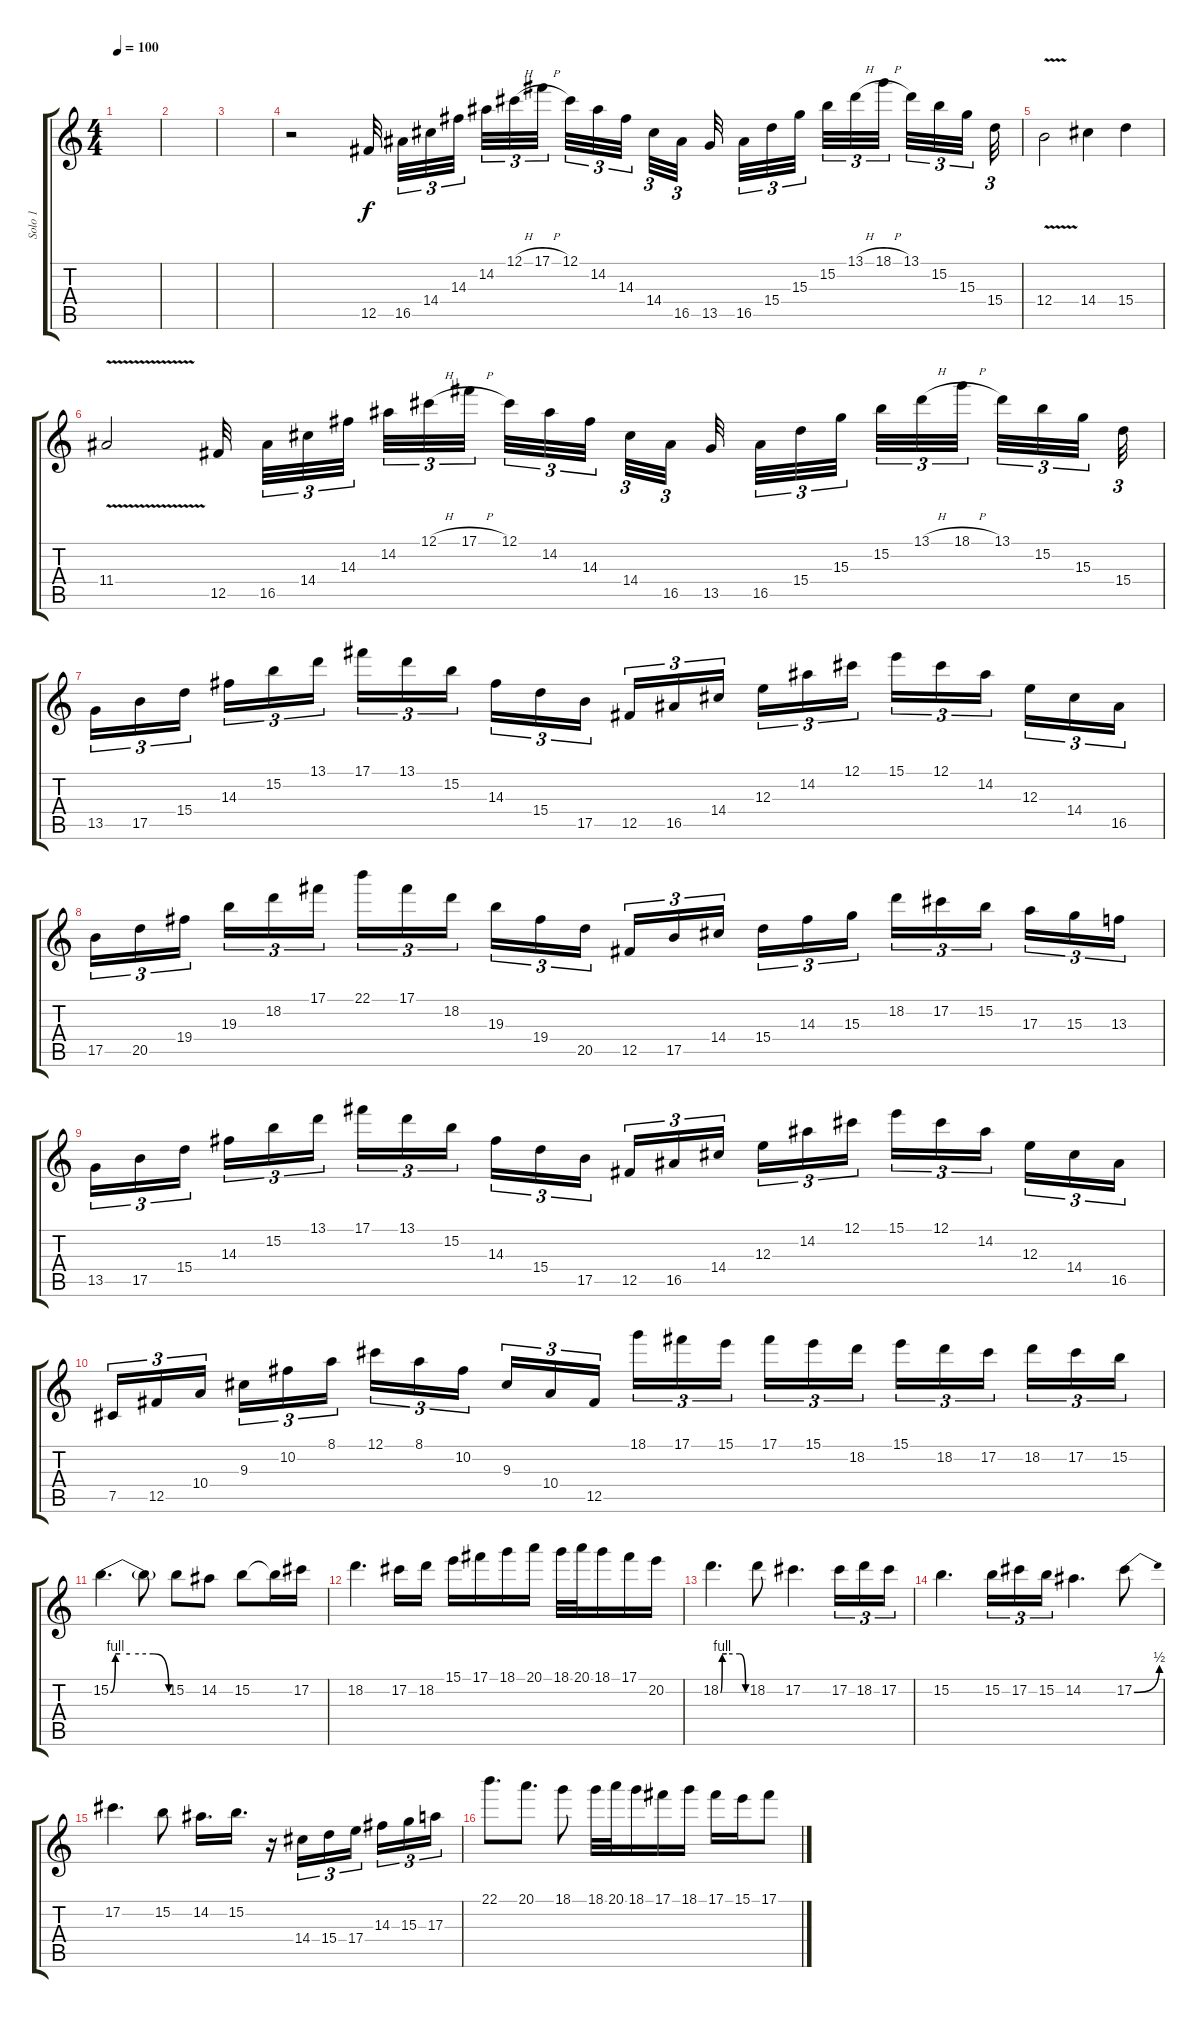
\track ("Solo 1" "Solo 1") {instrument distortionguitar}
\staff {score tabs}
\tuning (Db4 Ab3 E3 B2 Gb2 B1) {hide}
\ts (4 4)
\tempo 100
\clef g2
\ks c
|
|
|
r.2 12.5.32{beam splitsecondary} 16.5.32{tu (3 2)} 14.4.32{tu (3 2)} 14.3.32{tu (3 2) beam splitsecondary} 14.2.32{tu (3 2)} 12.1{h}.32{tu (3 2)} 17.1{h}.32{tu (3 2) beam splitsecondary} 12.1.32{tu (3 2)} 14.2.32{tu (3 2)} 14.3.32{tu (3 2) beam splitsecondary} 14.4.32{tu (3 2)} 16.5.32{tu (3 2)} 13.5.32{beam splitsecondary} 16.5.32{tu (3 2)} 15.4.32{tu (3 2)} 15.3.32{tu (3 2) beam splitsecondary} 15.2.32{tu (3 2)} 13.1{h}.32{tu (3 2)} 18.1{h}.32{tu (3 2) beam splitsecondary} 13.1.32{tu (3 2)} 15.2.32{tu (3 2)} 15.3.32{tu (3 2) beam splitsecondary} 15.4.32{tu (3 2)} |
12.4{v}.2 14.4.4 15.4.4 |
11.4{v}.2 12.5.32{beam splitsecondary} 16.5.32{tu (3 2)} 14.4.32{tu (3 2)} 14.3.32{tu (3 2) beam splitsecondary} 14.2.32{tu (3 2)} 12.1{h}.32{tu (3 2)} 17.1{h}.32{tu (3 2) beam splitsecondary} 12.1.32{tu (3 2)} 14.2.32{tu (3 2)} 14.3.32{tu (3 2) beam splitsecondary} 14.4.32{tu (3 2)} 16.5.32{tu (3 2)} 13.5.32{beam splitsecondary} 16.5.32{tu (3 2)} 15.4.32{tu (3 2)} 15.3.32{tu (3 2) beam splitsecondary} 15.2.32{tu (3 2)} 13.1{h}.32{tu (3 2)} 18.1{h}.32{tu (3 2) beam splitsecondary} 13.1.32{tu (3 2)} 15.2.32{tu (3 2)} 15.3.32{tu (3 2) beam splitsecondary} 15.4.32{tu (3 2)} |
13.5.16{tu (3 2)} 17.5.16{tu (3 2)} 15.4.16{tu (3 2) beam splitsecondary} 14.3.16{tu (3 2)} 15.2.16{tu (3 2)} 13.1.16{tu (3 2)} 17.1.16{tu (3 2)} 13.1.16{tu (3 2)} 15.2.16{tu (3 2) beam splitsecondary} 14.3.16{tu (3 2)} 15.4.16{tu (3 2)} 17.5.16{tu (3 2)} 12.5.16{tu (3 2)} 16.5.16{tu (3 2)} 14.4.16{tu (3 2) beam splitsecondary} 12.3.16{tu (3 2)} 14.2.16{tu (3 2)} 12.1.16{tu (3 2)} 15.1.16{tu (3 2)} 12.1.16{tu (3 2)} 14.2.16{tu (3 2) beam splitsecondary} 12.3.16{tu (3 2)} 14.4.16{tu (3 2)} 16.5.16{tu (3 2)} |
17.5.16{tu (3 2)} 20.5.16{tu (3 2)} 19.4.16{tu (3 2) beam splitsecondary} 19.3.16{tu (3 2)} 18.2.16{tu (3 2)} 17.1.16{tu (3 2)} 22.1.16{tu (3 2)} 17.1.16{tu (3 2)} 18.2.16{tu (3 2) beam splitsecondary} 19.3.16{tu (3 2)} 19.4.16{tu (3 2)} 20.5.16{tu (3 2)} 12.5.16{tu (3 2)} 17.5.16{tu (3 2)} 14.4.16{tu (3 2) beam splitsecondary} 15.4.16{tu (3 2)} 14.3.16{tu (3 2)} 15.3.16{tu (3 2)} 18.2.16{tu (3 2)} 17.2.16{tu (3 2)} 15.2.16{tu (3 2) beam splitsecondary} 17.3.16{tu (3 2)} 15.3.16{tu (3 2)} 13.3.16{tu (3 2)} |
13.5.16{tu (3 2)} 17.5.16{tu (3 2)} 15.4.16{tu (3 2) beam splitsecondary} 14.3.16{tu (3 2)} 15.2.16{tu (3 2)} 13.1.16{tu (3 2)} 17.1.16{tu (3 2)} 13.1.16{tu (3 2)} 15.2.16{tu (3 2) beam splitsecondary} 14.3.16{tu (3 2)} 15.4.16{tu (3 2)} 17.5.16{tu (3 2)} 12.5.16{tu (3 2)} 16.5.16{tu (3 2)} 14.4.16{tu (3 2) beam splitsecondary} 12.3.16{tu (3 2)} 14.2.16{tu (3 2)} 12.1.16{tu (3 2)} 15.1.16{tu (3 2)} 12.1.16{tu (3 2)} 14.2.16{tu (3 2) beam splitsecondary} 12.3.16{tu (3 2)} 14.4.16{tu (3 2)} 16.5.16{tu (3 2)} |
7.5.16{tu (3 2)} 12.5.16{tu (3 2)} 10.4.16{tu (3 2) beam splitsecondary} 9.3.16{tu (3 2)} 10.2.16{tu (3 2)} 8.1.16{tu (3 2)} 12.1.16{tu (3 2)} 8.1.16{tu (3 2)} 10.2.16{tu (3 2) beam splitsecondary} 9.3.16{tu (3 2)} 10.4.16{tu (3 2)} 12.5.16{tu (3 2)} 18.1.16{tu (3 2)} 17.1.16{tu (3 2)} 15.1.16{tu (3 2) beam splitsecondary} 17.1.16{tu (3 2)} 15.1.16{tu (3 2)} 18.2.16{tu (3 2)} 15.1.16{tu (3 2)} 18.2.16{tu (3 2)} 17.2.16{tu (3 2) beam splitsecondary} 18.2.16{tu (3 2)} 17.2.16{tu (3 2)} 15.2.16{tu (3 2)} |
15.2{be (custom 0 0 5 4 10 4 20 4 44 4 60 0)}.4{d} 15.2{t}.8 15.2.8 14.2.8 15.2.8 15.2{t}.16 17.2.16 |
18.2.4{d} 17.2.16 18.2.16 15.1.16 17.1.16 18.1.16 20.1.16 18.1.32 20.1.32 18.1.16 17.1.16 20.2.16 |
18.2{be (custom 0 0 4 4 15 4 46 4 60 0)}.4{d} 18.2.8 17.2.4{d} 17.2.16{tu (3 2)} 18.2.16{tu (3 2)} 17.2.16{tu (3 2)} |
15.2.4{d} 15.2.16{tu (3 2)} 17.2.16{tu (3 2)} 15.2.16{tu (3 2)} 14.2.4{d} 17.2{be (bend 0 0 60 2)}.8 |
17.2.4{d} 15.2.8 14.2.16{d} 15.2.16{d} r.16 14.4.16{tu (3 2)} 15.4.16{tu (3 2)} 17.4.16{tu (3 2) beam splitsecondary} 14.3.16{tu (3 2)} 15.3.16{tu (3 2)} 17.3.16{tu (3 2)} |
22.1.8{d} 20.1.8{d} 18.1.8 18.1.32 20.1.32 18.1.16 17.1.16 18.1.16 17.1.16 15.1.16 17.1.8
